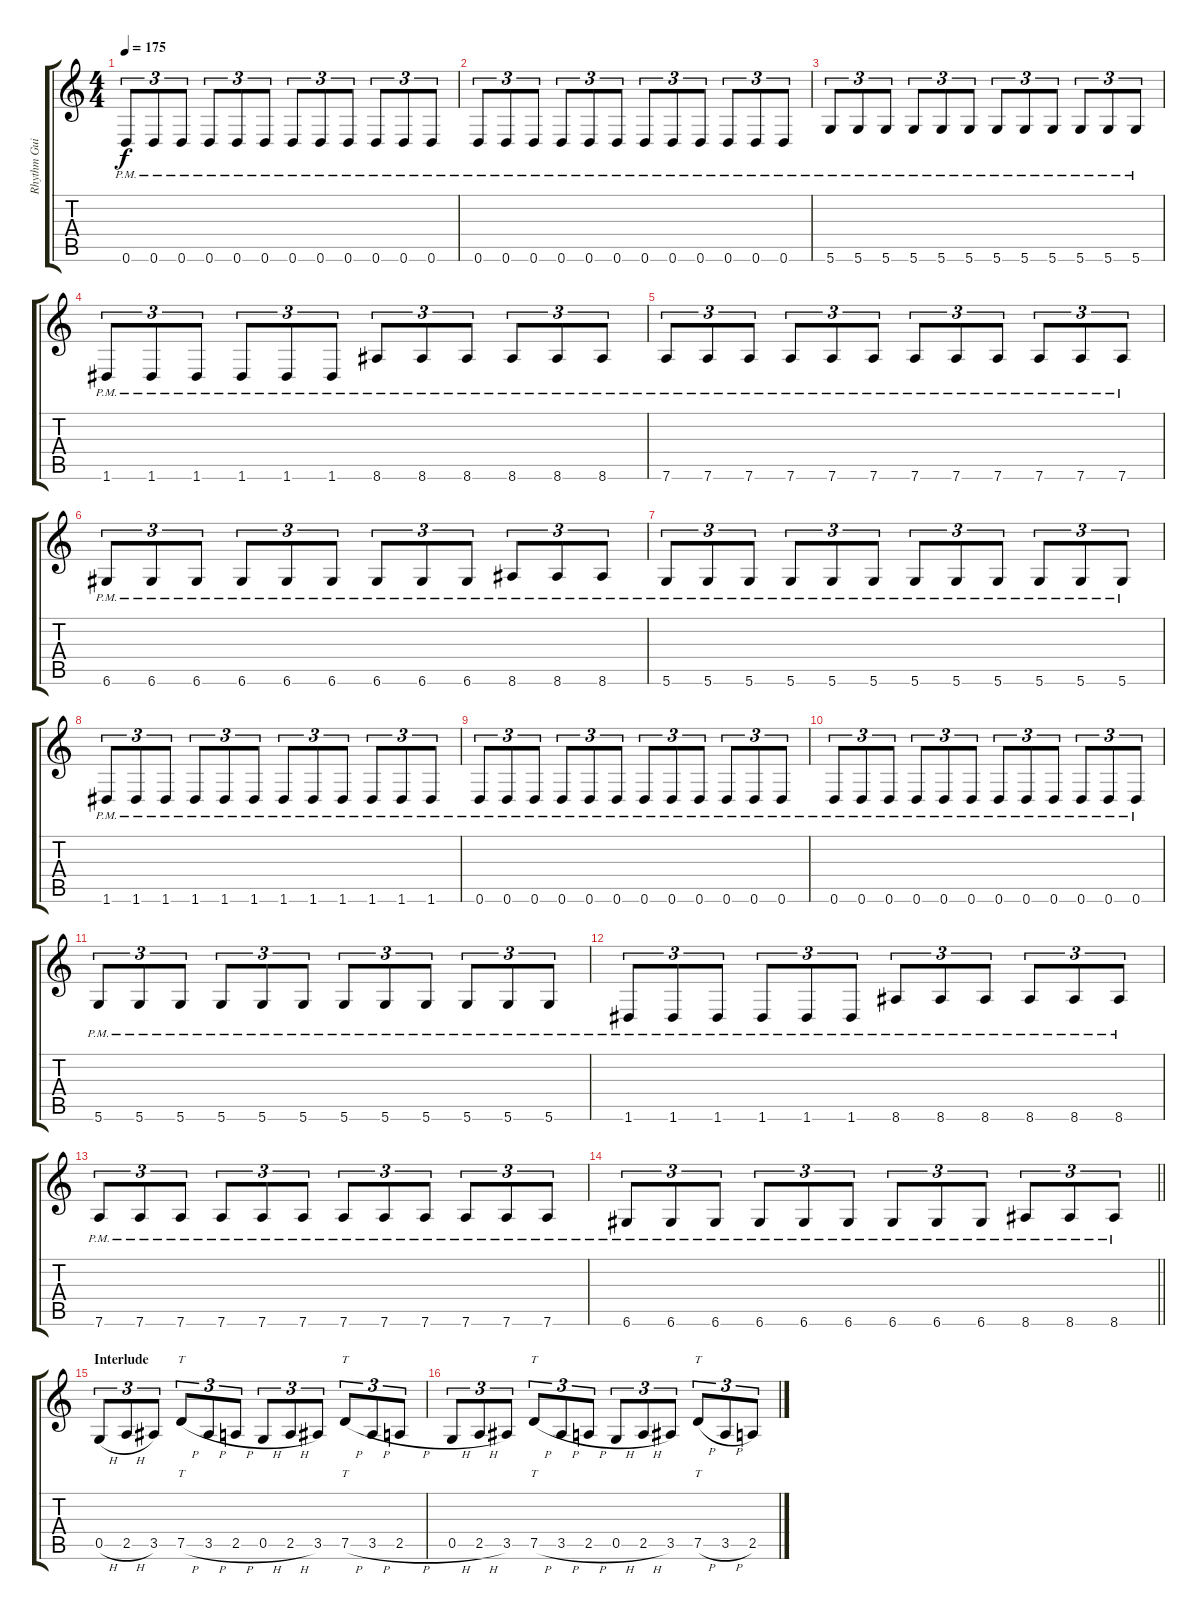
\track ("Rhythm Guitar II" "Rhythm Gui") {instrument distortionguitar}
\staff {score tabs}
\tuning (D4 A3 F3 C3 G2 D2) {hide}
\ts (4 4)
\tempo 175
\clef g2
\ks c
0.6{pm}.8{tu (3 2) dy f} 0.6{pm}.8{tu (3 2)} 0.6{pm}.8{tu (3 2)} 0.6{pm}.8{tu (3 2)} 0.6{pm}.8{tu (3 2)} 0.6{pm}.8{tu (3 2)} 0.6{pm}.8{tu (3 2)} 0.6{pm}.8{tu (3 2)} 0.6{pm}.8{tu (3 2)} 0.6{pm}.8{tu (3 2)} 0.6{pm}.8{tu (3 2)} 0.6{pm}.8{tu (3 2)} |
0.6{pm}.8{tu (3 2)} 0.6{pm}.8{tu (3 2)} 0.6{pm}.8{tu (3 2)} 0.6{pm}.8{tu (3 2)} 0.6{pm}.8{tu (3 2)} 0.6{pm}.8{tu (3 2)} 0.6{pm}.8{tu (3 2)} 0.6{pm}.8{tu (3 2)} 0.6{pm}.8{tu (3 2)} 0.6{pm}.8{tu (3 2)} 0.6{pm}.8{tu (3 2)} 0.6{pm}.8{tu (3 2)} |
5.6{pm}.8{tu (3 2)} 5.6{pm}.8{tu (3 2)} 5.6{pm}.8{tu (3 2)} 5.6{pm}.8{tu (3 2)} 5.6{pm}.8{tu (3 2)} 5.6{pm}.8{tu (3 2)} 5.6{pm}.8{tu (3 2)} 5.6{pm}.8{tu (3 2)} 5.6{pm}.8{tu (3 2)} 5.6{pm}.8{tu (3 2)} 5.6{pm}.8{tu (3 2)} 5.6{pm}.8{tu (3 2)} |
1.6{pm}.8{tu (3 2)} 1.6{pm}.8{tu (3 2)} 1.6{pm}.8{tu (3 2)} 1.6{pm}.8{tu (3 2)} 1.6{pm}.8{tu (3 2)} 1.6{pm}.8{tu (3 2)} 8.6{pm}.8{tu (3 2)} 8.6{pm}.8{tu (3 2)} 8.6{pm}.8{tu (3 2)} 8.6{pm}.8{tu (3 2)} 8.6{pm}.8{tu (3 2)} 8.6{pm}.8{tu (3 2)} |
7.6{pm}.8{tu (3 2)} 7.6{pm}.8{tu (3 2)} 7.6{pm}.8{tu (3 2)} 7.6{pm}.8{tu (3 2)} 7.6{pm}.8{tu (3 2)} 7.6{pm}.8{tu (3 2)} 7.6{pm}.8{tu (3 2)} 7.6{pm}.8{tu (3 2)} 7.6{pm}.8{tu (3 2)} 7.6{pm}.8{tu (3 2)} 7.6{pm}.8{tu (3 2)} 7.6{pm}.8{tu (3 2)} |
6.6{pm}.8{tu (3 2)} 6.6{pm}.8{tu (3 2)} 6.6{pm}.8{tu (3 2)} 6.6{pm}.8{tu (3 2)} 6.6{pm}.8{tu (3 2)} 6.6{pm}.8{tu (3 2)} 6.6{pm}.8{tu (3 2)} 6.6{pm}.8{tu (3 2)} 6.6{pm}.8{tu (3 2)} 8.6{pm}.8{tu (3 2)} 8.6{pm}.8{tu (3 2)} 8.6{pm}.8{tu (3 2)} |
5.6{pm}.8{tu (3 2)} 5.6{pm}.8{tu (3 2)} 5.6{pm}.8{tu (3 2)} 5.6{pm}.8{tu (3 2)} 5.6{pm}.8{tu (3 2)} 5.6{pm}.8{tu (3 2)} 5.6{pm}.8{tu (3 2)} 5.6{pm}.8{tu (3 2)} 5.6{pm}.8{tu (3 2)} 5.6{pm}.8{tu (3 2)} 5.6{pm}.8{tu (3 2)} 5.6{pm}.8{tu (3 2)} |
1.6{pm}.8{tu (3 2)} 1.6{pm}.8{tu (3 2)} 1.6{pm}.8{tu (3 2)} 1.6{pm}.8{tu (3 2)} 1.6{pm}.8{tu (3 2)} 1.6{pm}.8{tu (3 2)} 1.6{pm}.8{tu (3 2)} 1.6{pm}.8{tu (3 2)} 1.6{pm}.8{tu (3 2)} 1.6{pm}.8{tu (3 2)} 1.6{pm}.8{tu (3 2)} 1.6{pm}.8{tu (3 2)} |
0.6{pm}.8{tu (3 2)} 0.6{pm}.8{tu (3 2)} 0.6{pm}.8{tu (3 2)} 0.6{pm}.8{tu (3 2)} 0.6{pm}.8{tu (3 2)} 0.6{pm}.8{tu (3 2)} 0.6{pm}.8{tu (3 2)} 0.6{pm}.8{tu (3 2)} 0.6{pm}.8{tu (3 2)} 0.6{pm}.8{tu (3 2)} 0.6{pm}.8{tu (3 2)} 0.6{pm}.8{tu (3 2)} |
0.6{pm}.8{tu (3 2)} 0.6{pm}.8{tu (3 2)} 0.6{pm}.8{tu (3 2)} 0.6{pm}.8{tu (3 2)} 0.6{pm}.8{tu (3 2)} 0.6{pm}.8{tu (3 2)} 0.6{pm}.8{tu (3 2)} 0.6{pm}.8{tu (3 2)} 0.6{pm}.8{tu (3 2)} 0.6{pm}.8{tu (3 2)} 0.6{pm}.8{tu (3 2)} 0.6{pm}.8{tu (3 2)} |
5.6{pm}.8{tu (3 2)} 5.6{pm}.8{tu (3 2)} 5.6{pm}.8{tu (3 2)} 5.6{pm}.8{tu (3 2)} 5.6{pm}.8{tu (3 2)} 5.6{pm}.8{tu (3 2)} 5.6{pm}.8{tu (3 2)} 5.6{pm}.8{tu (3 2)} 5.6{pm}.8{tu (3 2)} 5.6{pm}.8{tu (3 2)} 5.6{pm}.8{tu (3 2)} 5.6{pm}.8{tu (3 2)} |
1.6{pm}.8{tu (3 2)} 1.6{pm}.8{tu (3 2)} 1.6{pm}.8{tu (3 2)} 1.6{pm}.8{tu (3 2)} 1.6{pm}.8{tu (3 2)} 1.6{pm}.8{tu (3 2)} 8.6{pm}.8{tu (3 2)} 8.6{pm}.8{tu (3 2)} 8.6{pm}.8{tu (3 2)} 8.6{pm}.8{tu (3 2)} 8.6{pm}.8{tu (3 2)} 8.6{pm}.8{tu (3 2)} |
7.6{pm}.8{tu (3 2)} 7.6{pm}.8{tu (3 2)} 7.6{pm}.8{tu (3 2)} 7.6{pm}.8{tu (3 2)} 7.6{pm}.8{tu (3 2)} 7.6{pm}.8{tu (3 2)} 7.6{pm}.8{tu (3 2)} 7.6{pm}.8{tu (3 2)} 7.6{pm}.8{tu (3 2)} 7.6{pm}.8{tu (3 2)} 7.6{pm}.8{tu (3 2)} 7.6{pm}.8{tu (3 2)} |
\barLineRight lightlight
6.6{pm}.8{tu (3 2)} 6.6{pm}.8{tu (3 2)} 6.6{pm}.8{tu (3 2)} 6.6{pm}.8{tu (3 2)} 6.6{pm}.8{tu (3 2)} 6.6{pm}.8{tu (3 2)} 6.6{pm}.8{tu (3 2)} 6.6{pm}.8{tu (3 2)} 6.6{pm}.8{tu (3 2)} 8.6{pm}.8{tu (3 2)} 8.6{pm}.8{tu (3 2)} 8.6{pm}.8{tu (3 2)} |
\section ("" "Interlude")
0.5{h}.8{tu (3 2)} 2.5{h}.8{tu (3 2)} 3.5.8{tu (3 2)} 7.5{h}.8{tt tu (3 2)} 3.5{h}.8{tu (3 2)} 2.5{h}.8{tu (3 2)} 0.5{h}.8{tu (3 2)} 2.5{h}.8{tu (3 2)} 3.5.8{tu (3 2)} 7.5{h}.8{tt tu (3 2)} 3.5{h}.8{tu (3 2)} 2.5{h}.8{tu (3 2)} |
0.5{h}.8{tu (3 2)} 2.5{h}.8{tu (3 2)} 3.5.8{tu (3 2)} 7.5{h}.8{tt tu (3 2)} 3.5{h}.8{tu (3 2)} 2.5{h}.8{tu (3 2)} 0.5{h}.8{tu (3 2)} 2.5{h}.8{tu (3 2)} 3.5.8{tu (3 2)} 7.5{h}.8{tt tu (3 2)} 3.5{h}.8{tu (3 2)} 2.5{h}.8{tu (3 2)}
